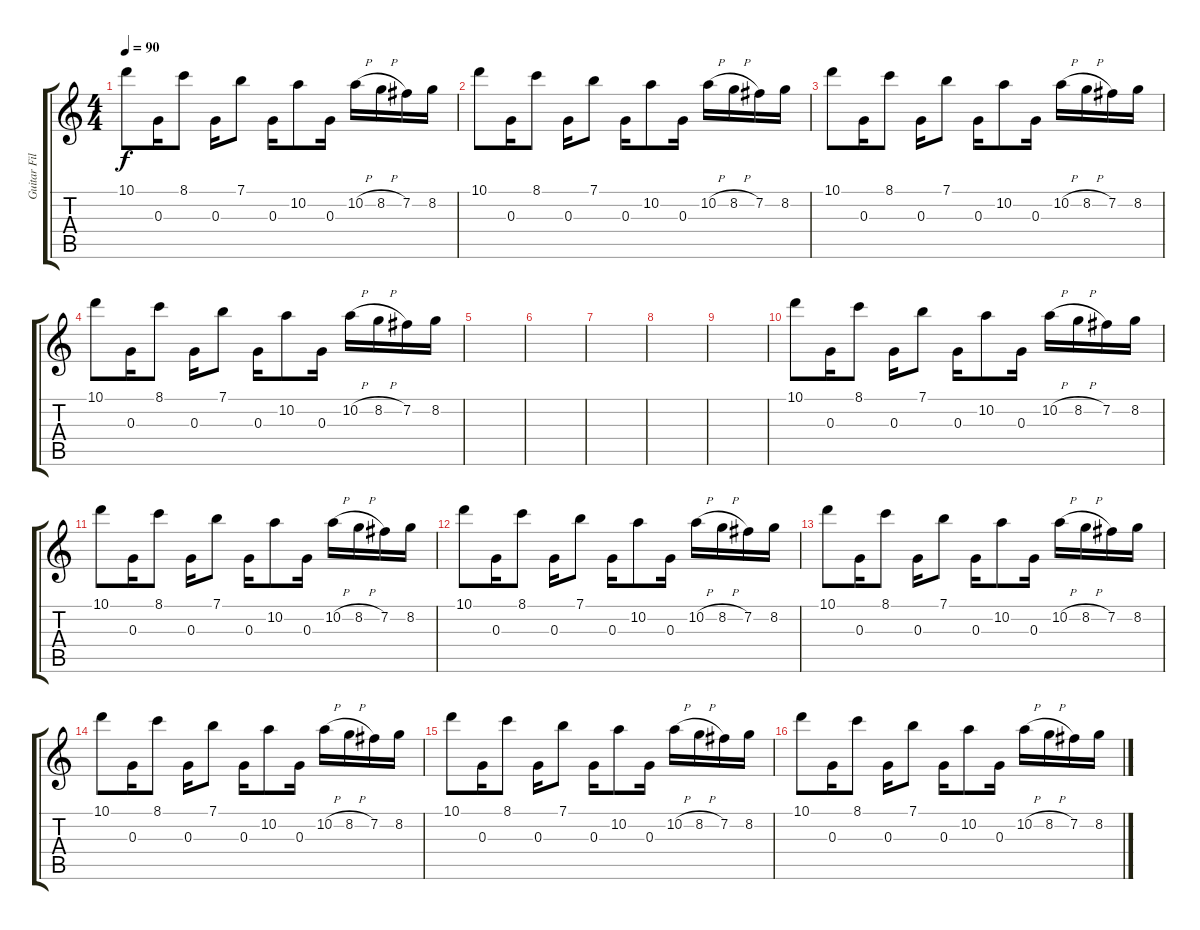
\track ("Guitar Fill" "Guitar Fil") {instrument electricguitarclean}
\staff {score tabs}
\tuning (E4 B3 G3 D3 A2 E2) {hide}
\ts (4 4)
\tempo 90
\clef g2
\ks c
10.1.8{dy f} 0.3.16 8.1.8 0.3.16 7.1.8 0.3.16 10.2.8 0.3.16 10.2{h}.16 8.2{h}.16 7.2.16 8.2.16 |
10.1.8 0.3.16 8.1.8 0.3.16 7.1.8 0.3.16 10.2.8 0.3.16 10.2{h}.16 8.2{h}.16 7.2.16 8.2.16 |
10.1.8 0.3.16 8.1.8 0.3.16 7.1.8 0.3.16 10.2.8 0.3.16 10.2{h}.16 8.2{h}.16 7.2.16 8.2.16 |
10.1.8 0.3.16 8.1.8 0.3.16 7.1.8 0.3.16 10.2.8 0.3.16 10.2{h}.16 8.2{h}.16 7.2.16 8.2.16 |
|
|
|
|
|
10.1.8 0.3.16 8.1.8 0.3.16 7.1.8 0.3.16 10.2.8 0.3.16 10.2{h}.16 8.2{h}.16 7.2.16 8.2.16 |
10.1.8 0.3.16 8.1.8 0.3.16 7.1.8 0.3.16 10.2.8 0.3.16 10.2{h}.16 8.2{h}.16 7.2.16 8.2.16 |
10.1.8 0.3.16 8.1.8 0.3.16 7.1.8 0.3.16 10.2.8 0.3.16 10.2{h}.16 8.2{h}.16 7.2.16 8.2.16 |
10.1.8 0.3.16 8.1.8 0.3.16 7.1.8 0.3.16 10.2.8 0.3.16 10.2{h}.16 8.2{h}.16 7.2.16 8.2.16 |
10.1.8 0.3.16 8.1.8 0.3.16 7.1.8 0.3.16 10.2.8 0.3.16 10.2{h}.16 8.2{h}.16 7.2.16 8.2.16 |
10.1.8 0.3.16 8.1.8 0.3.16 7.1.8 0.3.16 10.2.8 0.3.16 10.2{h}.16 8.2{h}.16 7.2.16 8.2.16 |
10.1.8 0.3.16 8.1.8 0.3.16 7.1.8 0.3.16 10.2.8 0.3.16 10.2{h}.16 8.2{h}.16 7.2.16 8.2.16
